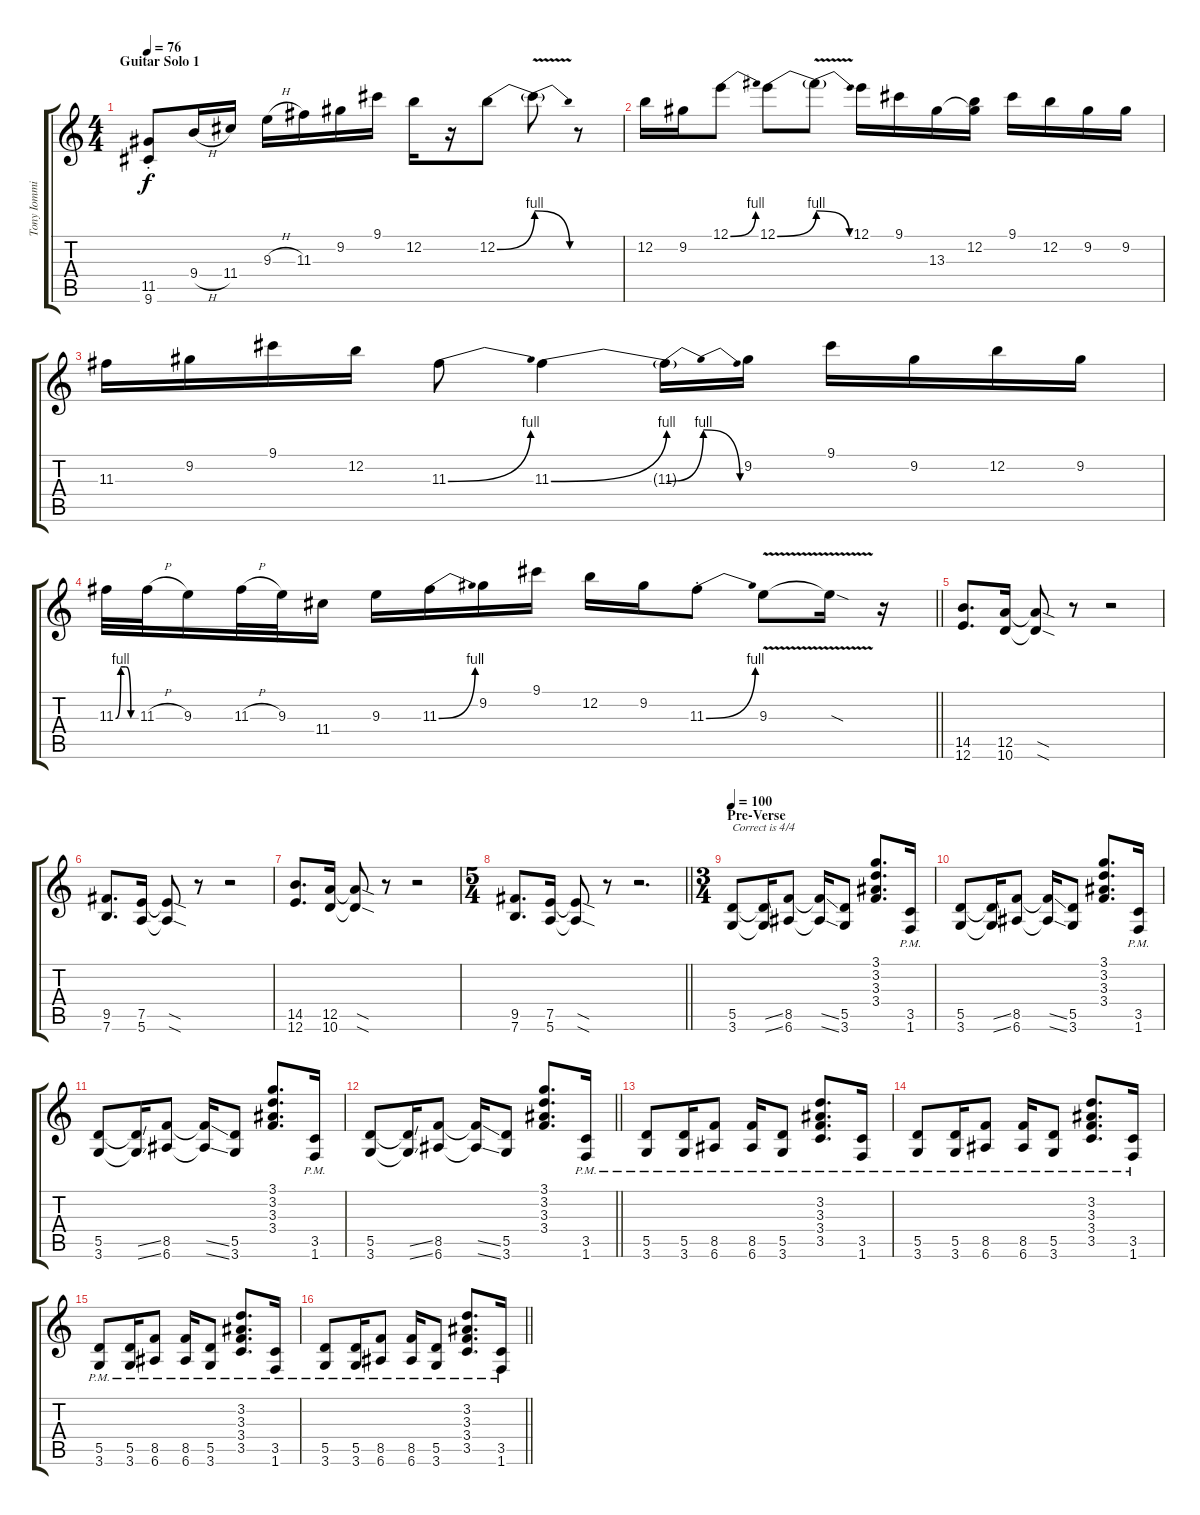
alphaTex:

\track ("Tony Iommi - Guitar" "Tony Iommi") {instrument overdrivenguitar}
\staff {score tabs}
\tuning (E4 B3 G3 D3 A2 E2) {hide}
\ts (4 4)
\section ("" "Guitar Solo 1")
\tempo 76
\clef g2
\ks c
(11.5{st} 9.6{st}).8{dy f} 9.4{h}.16 11.4.16 9.3{h}.16 11.3.16 9.2.16 9.1.16 12.2.16 r.16 12.2{be (bend 0 0 60 4)}.8 12.2{be (release 0 4 60 0) v t}.8 r.8 |
12.2.16 9.2.16 12.1{be (bend 0 0 60 4)}.8 12.1{be (bend 0 0 60 4)}.8 12.1{be (release 0 4 60 0) v t}.8 12.1.16 9.1.16 13.3.16 (12.2 13.3{t}).16 9.1.16 12.2.16 9.2.16 9.2.16 |
11.3.16 9.2.16 9.1.16 12.2.16 11.3{be (bend 0 0 60 4)}.8 11.3{be (bend 0 0 60 4)}.4 11.3{be (bendrelease 0 0 15 4 45 4 60 0) t}.16 9.2.16 9.1.16 9.2.16 12.2.16 9.2.16 |
\barLineRight lightlight
11.3{be (custom 0 0 15 4 30 4 45 0 60 0)}.32 11.3{h}.32 9.3.16 11.3{h}.32 9.3.32 11.4.16 9.3.16 11.3{be (bend 0 0 60 4)}.16 9.2.16 9.1.16 12.2.16 9.2.16 11.3{be (bend 0 0 60 4) st}.8 9.3{v}.8 9.3{sod t}.16 r.16 |
(14.5 12.6).8{d} (12.5 10.6).16 (12.5{sod t} 10.6{sod t}).8 r.8 r.2 |
(9.5 7.6).8{d} (7.5 5.6).16 (7.5{sod t} 5.6{sod t}).8 r.8 r.2 |
(14.5 12.6).8{d} (12.5 10.6).16 (12.5{sod t} 10.6{sod t}).8 r.8 r.2 |
\ts (5 4)
\barLineRight lightlight
(9.5 7.6).8{d} (7.5 5.6).16 (7.5{sod t} 5.6{sod t}).8 r.8 r.2{d} |
\ts (3 4)
\section ("" "Pre-Verse")
\tempo 100
(5.5 3.6).8{txt "Correct is 4/4"} (5.5{ss t} 3.6{ss t}).16 (8.5 6.6).8 (8.5{ss t} 6.6{ss t}).16 (5.5 3.6).8 (3.1 3.2 3.3 3.4).8{d} (3.5{pm} 1.6{pm}).16 |
(5.5 3.6).8 (5.5{ss t} 3.6{ss t}).16 (8.5 6.6).8 (8.5{ss t} 6.6{ss t}).16 (5.5 3.6).8 (3.1 3.2 3.3 3.4).8{d} (3.5{pm} 1.6{pm}).16 |
(5.5 3.6).8 (5.5{ss t} 3.6{ss t}).16 (8.5 6.6).8 (8.5{ss t} 6.6{ss t}).16 (5.5 3.6).8 (3.1 3.2 3.3 3.4).8{d} (3.5{pm} 1.6{pm}).16 |
\barLineRight lightlight
(5.5 3.6).8 (5.5{ss t} 3.6{ss t}).16 (8.5 6.6).8 (8.5{ss t} 6.6{ss t}).16 (5.5 3.6).8 (3.1 3.2 3.3 3.4).8{d} (3.5{pm} 1.6{pm}).16 |
(5.5{pm} 3.6{pm}).8 (5.5{pm} 3.6{pm}).16 (8.5{pm} 6.6{pm}).8 (8.5{pm} 6.6{pm}).16 (5.5{pm} 3.6{pm}).8 (3.2{pm} 3.3{pm} 3.4{pm} 3.5{pm}).8{d} (3.5{pm} 1.6{pm}).16 |
(5.5{pm} 3.6{pm}).8 (5.5{pm} 3.6{pm}).16 (8.5{pm} 6.6{pm}).8 (8.5{pm} 6.6{pm}).16 (5.5{pm} 3.6{pm}).8 (3.2{pm} 3.3{pm} 3.4{pm} 3.5{pm}).8{d} (3.5{pm} 1.6{pm}).16 |
(5.5{pm} 3.6{pm}).8 (5.5{pm} 3.6{pm}).16 (8.5{pm} 6.6{pm}).8 (8.5{pm} 6.6{pm}).16 (5.5{pm} 3.6{pm}).8 (3.2{pm} 3.3{pm} 3.4{pm} 3.5{pm}).8{d} (3.5{pm} 1.6{pm}).16 |
\barLineRight lightlight
(5.5{pm} 3.6{pm}).8 (5.5{pm} 3.6{pm}).16 (8.5{pm} 6.6{pm}).8 (8.5{pm} 6.6{pm}).16 (5.5{pm} 3.6{pm}).8 (3.2{pm} 3.3{pm} 3.4{pm} 3.5{pm}).8{d} (3.5{pm} 1.6{pm}).16
